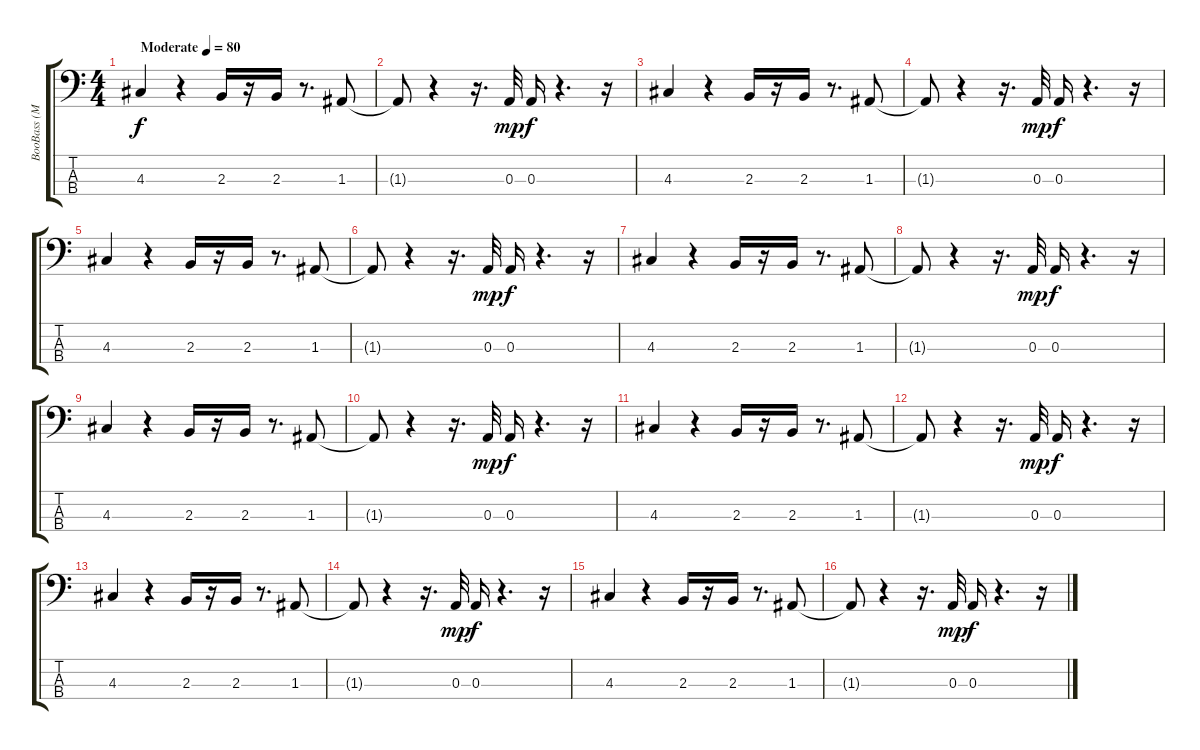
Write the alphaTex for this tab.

\track ("BooBass (MIDI)" "BooBass (M") {instrument acousticbass}
\staff {score tabs}
\tuning (G2 D2 A1 E1) {hide}
\ts (4 4)
\tempo (80 "Moderate")
\clef f4
\ks c
4.3.4{dy f instrument acousticbass} r.4 2.3.16 r.16 2.3.16 r.8{d} 1.3.8 |
1.3{t}.8 r.4 r.16{d} 0.3.32{dy mp} 0.3.16{dy f} r.4{d} r.16 |
4.3.4 r.4 2.3.16 r.16 2.3.16 r.8{d} 1.3.8 |
1.3{t}.8 r.4 r.16{d} 0.3.32{dy mp} 0.3.16{dy f} r.4{d} r.16 |
4.3.4 r.4 2.3.16 r.16 2.3.16 r.8{d} 1.3.8 |
1.3{t}.8 r.4 r.16{d} 0.3.32{dy mp} 0.3.16{dy f} r.4{d} r.16 |
4.3.4 r.4 2.3.16 r.16 2.3.16 r.8{d} 1.3.8 |
1.3{t}.8 r.4 r.16{d} 0.3.32{dy mp} 0.3.16{dy f} r.4{d} r.16 |
4.3.4 r.4 2.3.16 r.16 2.3.16 r.8{d} 1.3.8 |
1.3{t}.8 r.4 r.16{d} 0.3.32{dy mp} 0.3.16{dy f} r.4{d} r.16 |
4.3.4 r.4 2.3.16 r.16 2.3.16 r.8{d} 1.3.8 |
1.3{t}.8 r.4 r.16{d} 0.3.32{dy mp} 0.3.16{dy f} r.4{d} r.16 |
4.3.4 r.4 2.3.16 r.16 2.3.16 r.8{d} 1.3.8 |
1.3{t}.8 r.4 r.16{d} 0.3.32{dy mp} 0.3.16{dy f} r.4{d} r.16 |
4.3.4 r.4 2.3.16 r.16 2.3.16 r.8{d} 1.3.8 |
1.3{t}.8 r.4 r.16{d} 0.3.32{dy mp} 0.3.16{dy f} r.4{d} r.16
